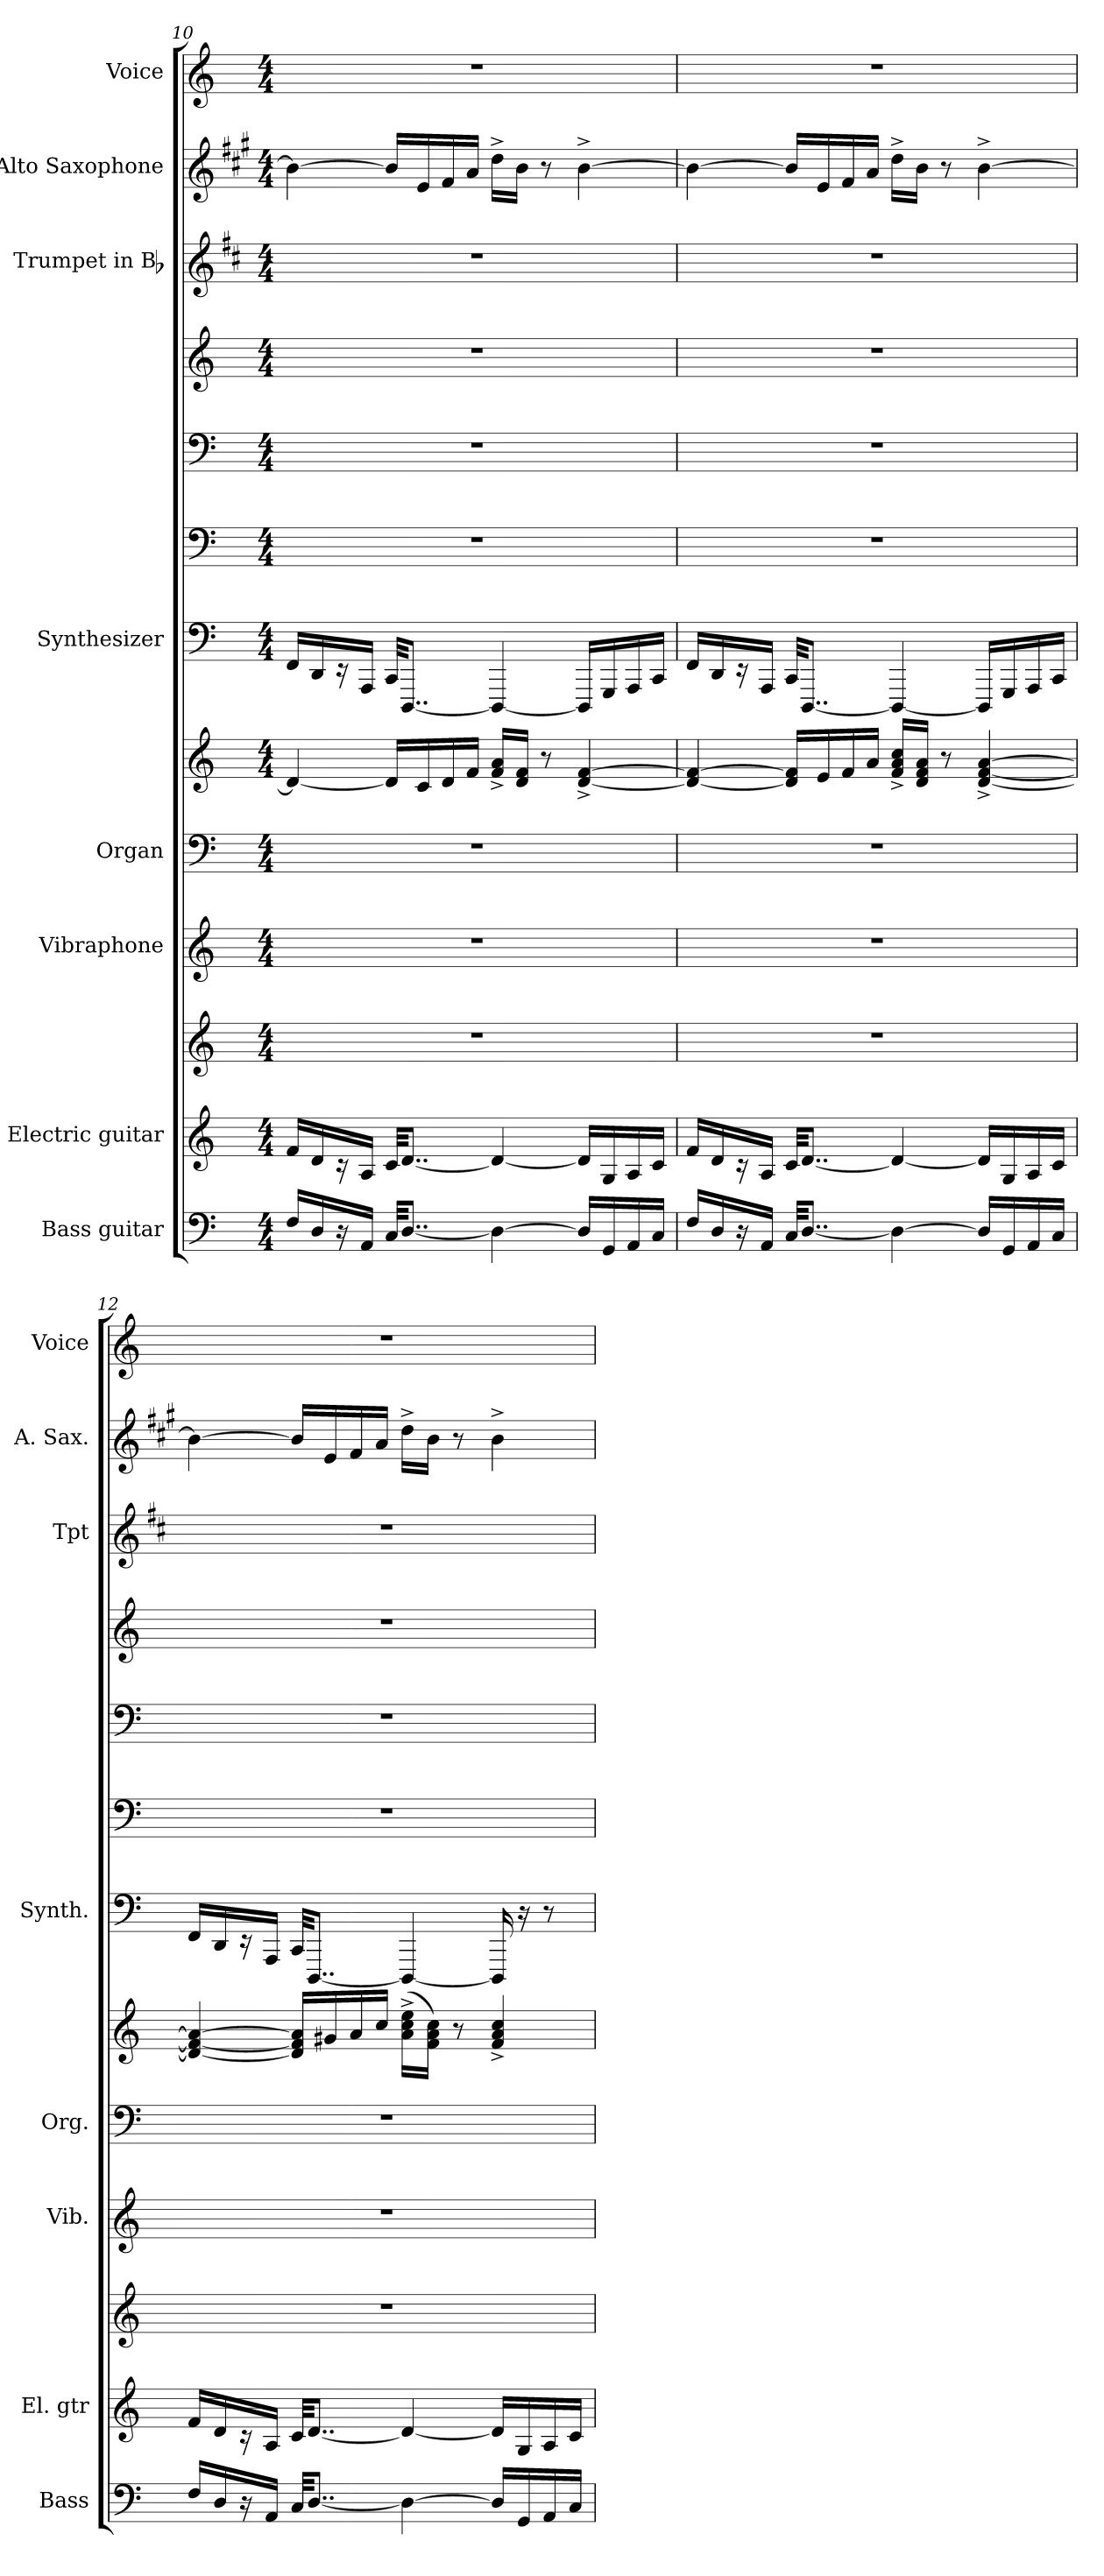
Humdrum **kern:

**kern	**kern	**kern	**kern	**kern	**kern	**kern	**kern	**kern	**kern	**kern	**kern	**kern
*part8	*part7	*part7	*part6	*part5	*part5	*part4	*part4	*part4	*part4	*part3	*part2	*part1
*staff13	*staff12	*staff11	*staff10	*staff9	*staff8	*staff7	*staff6	*staff5	*staff4	*staff3	*staff2	*staff1
*I"Bass guitar	*I"Electric guitar	*	*I"Vibraphone	*I"Organ	*	*I"Synthesizer	*	*	*	*I"Trumpet in Bb	*I"Alto Saxophone	*I"Voice
*I'Bass	*I'El. gtr	*	*I'Vib.	*I'Org.	*	*I'Synth.	*	*	*	*I'Tpt	*I'A. Sax.	*I'Voice
*clefF4	*clefG2	*clefG2	*clefG2	*clefF4	*clefG2	*clefF4	*clefF4	*clefF4	*clefG2	*clefG2	*clefG2	*clefG2
*ITrd7c12	*ITrd7c12	*ITrd7c12	*	*	*	*	*	*	*	*ITrd1c2	*ITrd5c9	*
*k[]	*k[]	*k[]	*k[]	*k[]	*k[]	*k[]	*k[]	*k[]	*k[]	*k[]	*k[]	*k[]
*C:	*C:	*C:	*C:	*C:	*C:	*C:	*C:	*C:	*C:	*C:	*C:	*C:
*M4/4	*M4/4	*M4/4	*M4/4	*M4/4	*M4/4	*M4/4	*M4/4	*M4/4	*M4/4	*M4/4	*M4/4	*M4/4
=10	=10	=10	=10	=10	=10	=10	=10	=10	=10	=10	=10	=10
16FFi/LL	16Fi/LL	1r	1r	1r	4di/_	16FFi/LL	1r	1r	1r	1r	4di\_	1r
16DDi/	16Di/	.	.	.	.	16DDi/	.	.	.	.	.	.
16r	16r	.	.	.	.	16r	.	.	.	.	.	.
16AAAi/JJ	16AAi/JJ	.	.	.	.	16AAAi/JJ	.	.	.	.	.	.
32CCi/KKL	32Ci/KKL	.	.	.	16di/LL]	32CCi/KKL	.	.	.	.	16di/LL]	.
[8..DDi/J	[8..Di/J	.	.	.	.	[8..DDDi/J	.	.	.	.	.	.
.	.	.	.	.	16ci/	.	.	.	.	.	16Gi/	.
.	.	.	.	.	16di/	.	.	.	.	.	16Ai/	.
.	.	.	.	.	16fi/JJ	.	.	.	.	.	16ci/JJ	.
4DDi\_	4Di/_	.	.	.	16fi/^ 16ai^LL	4DDDi/_	.	.	.	.	16f^i\LL	.
.	.	.	.	.	16di/ 16fiJJ	.	.	.	.	.	16di\JJ	.
.	.	.	.	.	8r	.	.	.	.	.	8r	.
16DDi/LL]	16Di/LL]	.	.	.	[4di/^ [4fi^	16DDDi/LL]	.	.	.	.	[4d^i\	.
16GGGi/	16GGi/	.	.	.	.	16GGGi/	.	.	.	.	.	.
16AAAi/	16AAi/	.	.	.	.	16AAAi/	.	.	.	.	.	.
16CCi/JJ	16Ci/JJ	.	.	.	.	16CCi/JJ	.	.	.	.	.	.
!!LO:PB:g=z
=11	=11	=11	=11	=11	=11	=11	=11	=11	=11	=11	=11	=11
16FFi/LL	16Fi/LL	1r	1r	1r	4di/_ 4fi_	16FFi/LL	1r	1r	1r	1r	4di\_	1r
16DDi/	16Di/	.	.	.	.	16DDi/	.	.	.	.	.	.
16r	16r	.	.	.	.	16r	.	.	.	.	.	.
16AAAi/JJ	16AAi/JJ	.	.	.	.	16AAAi/JJ	.	.	.	.	.	.
32CCi/KKL	32Ci/KKL	.	.	.	16di/] 16fi]LL	32CCi/KKL	.	.	.	.	16di/LL]	.
[8..DDi/J	[8..Di/J	.	.	.	.	[8..DDDi/J	.	.	.	.	.	.
.	.	.	.	.	16ei/	.	.	.	.	.	16Gi/	.
.	.	.	.	.	16fi/	.	.	.	.	.	16Ai/	.
.	.	.	.	.	16ai/JJ	.	.	.	.	.	16ci/JJ	.
4DDi\_	4Di/_	.	.	.	16fi/^ 16ai^ 16cci^LL	4DDDi/_	.	.	.	.	16f^i\LL	.
.	.	.	.	.	16di/ 16fi 16aiJJ	.	.	.	.	.	16di\JJ	.
.	.	.	.	.	8r	.	.	.	.	.	8r	.
16DDi/LL]	16Di/LL]	.	.	.	[4di/^ [4fi^ [4ai^	16DDDi/LL]	.	.	.	.	[4d^i\	.
16GGGi/	16GGi/	.	.	.	.	16GGGi/	.	.	.	.	.	.
16AAAi/	16AAi/	.	.	.	.	16AAAi/	.	.	.	.	.	.
16CCi/JJ	16Ci/JJ	.	.	.	.	16CCi/JJ	.	.	.	.	.	.
=12	=12	=12	=12	=12	=12	=12	=12	=12	=12	=12	=12	=12
16FFi/LL	16Fi/LL	1r	1r	1r	4di/_ 4fi_ 4ai_	16FFi/LL	1r	1r	1r	1r	4di\_	1r
16DDi/	16Di/	.	.	.	.	16DDi/	.	.	.	.	.	.
16r	16r	.	.	.	.	16r	.	.	.	.	.	.
16AAAi/JJ	16AAi/JJ	.	.	.	.	16AAAi/JJ	.	.	.	.	.	.
32CCi/KKL	32Ci/KKL	.	.	.	16di/] 16fi] 16ai]LL	32CCi/KKL	.	.	.	.	16di/LL]	.
[8..DDi/J	[8..Di/J	.	.	.	.	[8..DDDi/J	.	.	.	.	.	.
.	.	.	.	.	16g#Xi/	.	.	.	.	.	16Gi/	.
.	.	.	.	.	16ai/	.	.	.	.	.	16Ai/	.
.	.	.	.	.	16cci/JJ	.	.	.	.	.	16ci/JJ	.
4DDi\_	4Di/_	.	.	.	(16ai\^ 16cci^ 16eei^LL	4DDDi/_	.	.	.	.	16f^i\LL	.
.	.	.	.	.	16fi\ 16ai 16cciJJ)	.	.	.	.	.	16di\JJ	.
.	.	.	.	.	8r	.	.	.	.	.	8r	.
16DDi/LL]	16Di/LL]	.	.	.	4fi/^ 4ai^ 4cci^	16DDDi/]	.	.	.	.	4d^i\	.
16GGGi/	16GGi/	.	.	.	.	16r	.	.	.	.	.	.
16AAAi/	16AAi/	.	.	.	.	8r	.	.	.	.	.	.
16CCi/JJ	16Ci/JJ	.	.	.	.	.	.	.	.	.	.	.
=	=	=	=	=	=	=	=	=	=	=	=	=
*-	*-	*-	*-	*-	*-	*-	*-	*-	*-	*-	*-	*-
